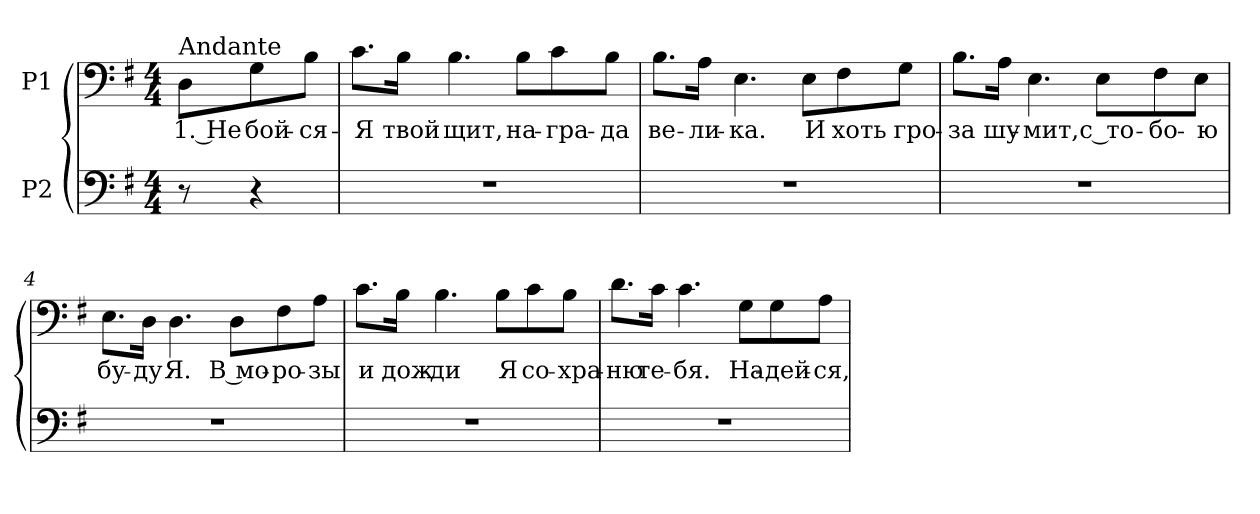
**kern	**kern	**text
*part2	*part1	*part1
*staff2	*staff1	*staff1
*I"P2	*I"P1	*
!!LO:PB:g=z
*clefF4	*clefF4	*
*k[f#]	*k[f#]	*
*G:	*G:	*
*M4/4	*M4/4	*
*MM80	*MM80	*
=	=	=
!	!LO:TX:a:t=Andante	!
!	!	!LO:LY:b:color=#000000
8r	8Di\L	1. Не
!	!	!LO:LY:b:color=#000000
4r	8Gi\	бой-
!	!	!LO:LY:b:color=#000000
.	8Bi\J	-ся-
=1	=1	=1
!	!	!LO:LY:b:color=#000000
1r	8.ci\L	-Я
!	!	!LO:LY:b:color=#000000
.	16Bi\Jk	твой
!	!	!LO:LY:b:color=#000000
.	4.Bi\	щит,
!	!	!LO:LY:b:color=#000000
.	8Bi\L	на-
!	!	!LO:LY:b:color=#000000
.	8ci\	-гра-
!	!	!LO:LY:b:color=#000000
.	8Bi\J	-да
=2	=2	=2
!	!	!LO:LY:b:color=#000000
1r	8.Bi\L	ве-
!	!	!LO:LY:b:color=#000000
.	16Ai\Jk	-ли-
!	!	!LO:LY:b:color=#000000
.	4.Ei\	-ка.
!	!	!LO:LY:b:color=#000000
.	8Ei\L	И
!	!	!LO:LY:b:color=#000000
.	8F#i\	хоть
!	!	!LO:LY:b:color=#000000
.	8Gi\J	гро-
!!LO:LB:g=z
=3	=3	=3
!	!	!LO:LY:b:color=#000000
1r	8.Bi\L	-за
!	!	!LO:LY:b:color=#000000
.	16Ai\Jk	шу-
!	!	!LO:LY:b:color=#000000
.	4.Ei\	-мит,
!	!	!LO:LY:b:color=#000000
.	8Ei\L	с то-
!	!	!LO:LY:b:color=#000000
.	8F#i\	-бо-
!	!	!LO:LY:b:color=#000000
.	8Ei\J	-ю
=4	=4	=4
!	!	!LO:LY:b:color=#000000
1r	8.Ei\L	бу-
!	!	!LO:LY:b:color=#000000
.	16Di\Jk	-ду
!	!	!LO:LY:b:color=#000000
.	4.Di\	Я.
!	!	!LO:LY:b:color=#000000
.	8Di\L	В мо-
!	!	!LO:LY:b:color=#000000
.	8F#i\	-ро-
!	!	!LO:LY:b:color=#000000
.	8Ai\J	-зы
=5	=5	=5
!	!	!LO:LY:b:color=#000000
1r	8.ci\L	и
!	!	!LO:LY:b:color=#000000
.	16Bi\Jk	дож-
!	!	!LO:LY:b:color=#000000
.	4.Bi\	-ди
!	!	!LO:LY:b:color=#000000
.	8Bi\L	Я
!	!	!LO:LY:b:color=#000000
.	8ci\	со-
!	!	!LO:LY:b:color=#000000
.	8Bi\J	-хра-
!!LO:LB:g=z
=6	=6	=6
!	!	!LO:LY:b:color=#000000
1r	8.di\L	-ню
!	!	!LO:LY:b:color=#000000
.	16ci\Jk	те-
!	!	!LO:LY:b:color=#000000
.	4.ci\	-бя.
!	!	!LO:LY:b:color=#000000
.	8Gi\L	На-
!	!	!LO:LY:b:color=#000000
.	8Gi\	-дей-
!	!	!LO:LY:b:color=#000000
.	8Ai\J	-ся,
=	=	=
*-	*-	*-
